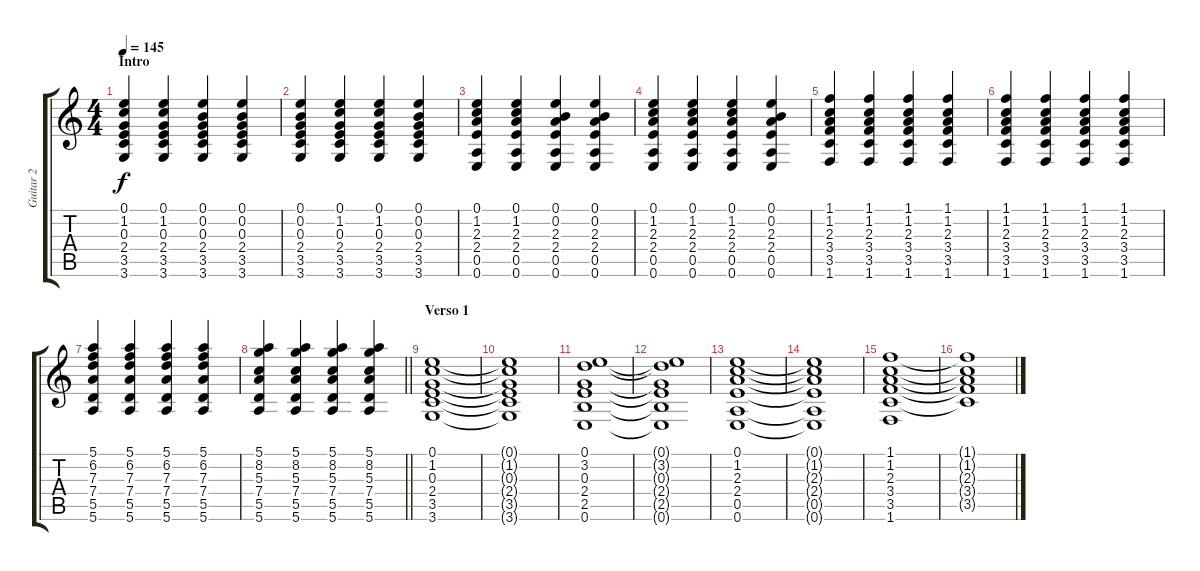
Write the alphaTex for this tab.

\track ("Guitar 2" "Guitar 2") {instrument electricguitarjazz}
\staff {score tabs}
\tuning (E4 B3 G3 D3 A2 E2) {hide}
\ts (4 4)
\section ("" "Intro")
\tempo 145
\clef g2
\ks c
(0.1 1.2 0.3 2.4 3.5 3.6).4{dy f instrument electricguitarjazz} (0.1 1.2 0.3 2.4 3.5 3.6).4 (0.1 0.2 0.3 2.4 3.5 3.6).4 (0.1 0.2 0.3 2.4 3.5 3.6).4 |
(0.1 0.2 0.3 2.4 3.5 3.6).4 (0.1 1.2 0.3 2.4 3.5 3.6).4 (0.1 1.2 0.3 2.4 3.5 3.6).4 (0.1 0.2 0.3 2.4 3.5 3.6).4 |
(0.1 1.2 2.3 2.4 0.5 0.6).4 (0.1 1.2 2.3 2.4 0.5 0.6).4 (0.1 0.2 2.3 2.4 0.5 0.6).4 (0.1 0.2 2.3 2.4 0.5 0.6).4 |
(0.1 1.2 2.3 2.4 0.5 0.6).4 (0.1 1.2 2.3 2.4 0.5 0.6).4 (0.1 1.2 2.3 2.4 0.5 0.6).4 (0.1 0.2 2.3 2.4 0.5 0.6).4 |
(1.1 1.2 2.3 3.4 3.5 1.6).4 (1.1 1.2 2.3 3.4 3.5 1.6).4 (1.1 1.2 2.3 3.4 3.5 1.6).4 (1.1 1.2 2.3 3.4 3.5 1.6).4 |
(1.1 1.2 2.3 3.4 3.5 1.6).4 (1.1 1.2 2.3 3.4 3.5 1.6).4 (1.1 1.2 2.3 3.4 3.5 1.6).4 (1.1 1.2 2.3 3.4 3.5 1.6).4 |
(5.1 6.2 7.3 7.4 5.5 5.6).4 (5.1 6.2 7.3 7.4 5.5 5.6).4 (5.1 6.2 7.3 7.4 5.5 5.6).4 (5.1 6.2 7.3 7.4 5.5 5.6).4 |
\barLineRight lightlight
(5.1 8.2 5.3 7.4 5.5 5.6).4 (5.1 8.2 5.3 7.4 5.5 5.6).4 (5.1 8.2 5.3 7.4 5.5 5.6).4 (5.1 8.2 5.3 7.4 5.5 5.6).4 |
\section ("" "Verso 1")
(0.1 1.2 0.3 2.4 3.5 3.6).1 |
(0.1{t} 1.2{t} 0.3{t} 2.4{t} 3.5{t} 3.6{t}).1 |
(0.1 3.2 0.3 2.4 2.5 0.6).1 |
(0.1{t} 3.2{t} 0.3{t} 2.4{t} 2.5{t} 0.6{t}).1 |
(0.1 1.2 2.3 2.4 0.5 0.6).1 |
(0.1{t} 1.2{t} 2.3{t} 2.4{t} 0.5{t} 0.6{t}).1 |
(1.1 1.2 2.3 3.4 3.5 1.6).1 |
(1.1{t} 1.2{t} 2.3{t} 3.4{t} 3.5{t}).1
